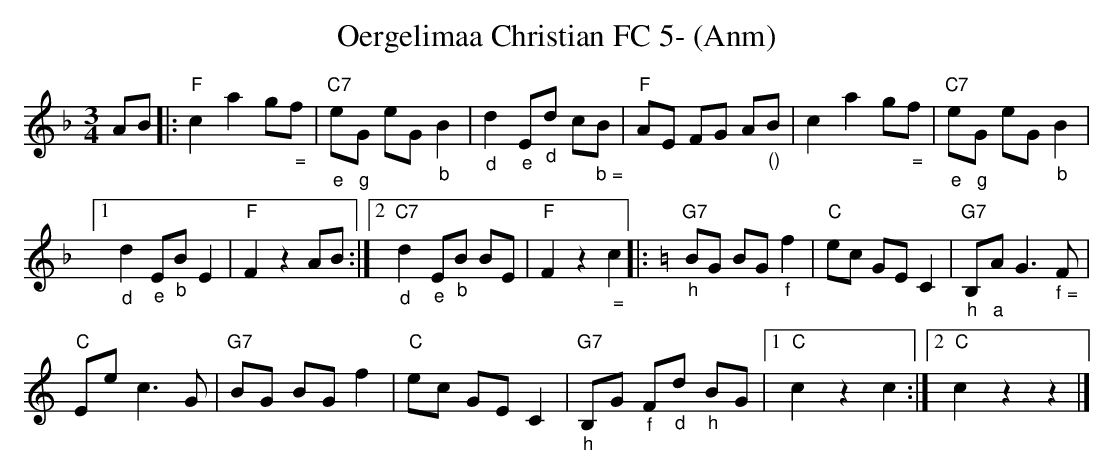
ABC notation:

X:1
T:Oergelimaa Christian FC 5- (Anm)
M:3/4
L:1/8
K:Fmaj%%MIDI gchordon
AB |: "F"c2a2g"_ ="f | "C7""_e"e"_g"G eG"_b"B2 | "_d"d2"_e"E"_d"d c"_ b ="B | "F"AE FG A"_()"B | c2a2g"_ ="f | "C7""_e"e"_g"G eG "_b"B2 |1
"_d"d2 "_e"E"_b"BE2 | "F"F2z2AB :|2 "C7""_d"d2 "_e"E"_b"B BE | "F"F2z2"_ ="c2 [K:Cmaj] |: "G7""_h"BG BG"_f"f2 | "C"ec GEC2 | "G7""_h"B,"_a"AG3"_ f ="F |
"C"Ee c3G | "G7"BG BGf2 | "C"ec GEC2 | "G7""_h"B,G "_f"F"_d"d "_h"BG |1 "C"c2z2c2 :|2 "C"c2z2z2 |]
